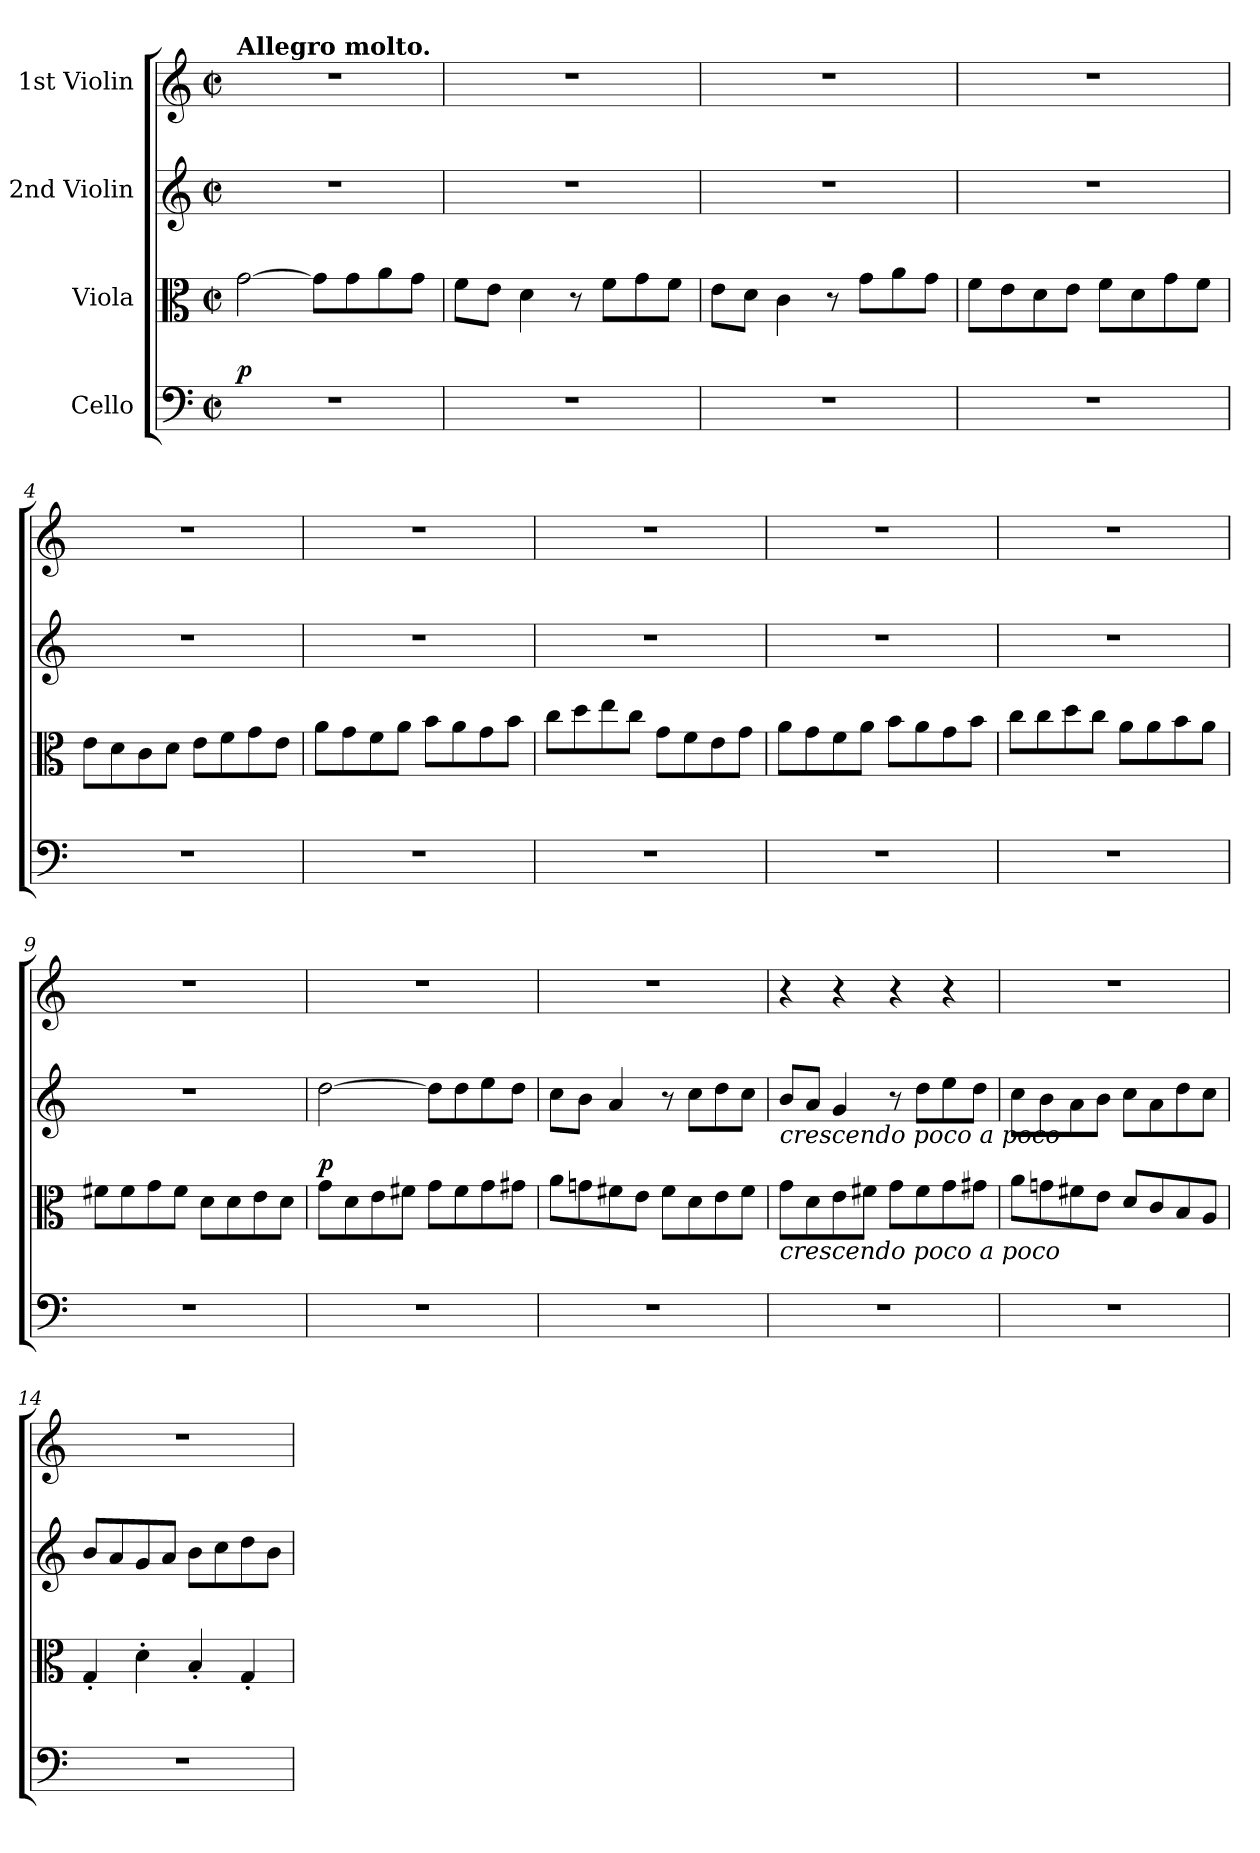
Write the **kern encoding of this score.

**kern	**dynam	**kern	**dynam	**kern	**kern
*part4	*part4	*part3	*part3	*part2	*part1
*staff4	*staff4	*staff3	*staff3	*staff2	*staff1
*I"Cello	*	*I"Viola	*	*I"2nd Violin	*I"1st Violin
*clefF4	*	*clefC3	*	*clefG2	*clefG2
*k[]	*	*k[]	*	*k[]	*k[]
*M2/2	*	*M2/2	*	*M2/2	*M2/2
*met(c|)	*	*met(c|)	*	*met(c|)	*met(c|)
=	=	=	=	=	=
!	!	!	!	!	!LO:TX:a:B:t=Allegro molto.
!	!LO:DY:a	!	!	!	!
1r	p	[2g\	.	1r	1r
.	.	8g\L]	.	.	.
.	.	8g\	.	.	.
.	.	8a\	.	.	.
.	.	8g\J	.	.	.
=1	=1	=1	=1	=1	=1
1r	.	8f\L	.	1r	1r
.	.	8e\J	.	.	.
.	.	4d\	.	.	.
.	.	8r	.	.	.
.	.	8f\L	.	.	.
.	.	8g\	.	.	.
.	.	8f\J	.	.	.
=2	=2	=2	=2	=2	=2
1r	.	8e\L	.	1r	1r
.	.	8d\J	.	.	.
.	.	4c\	.	.	.
.	.	8r	.	.	.
.	.	8g\L	.	.	.
.	.	8a\	.	.	.
.	.	8g\J	.	.	.
=3	=3	=3	=3	=3	=3
1r	.	8f\L	.	1r	1r
.	.	8e\	.	.	.
.	.	8d\	.	.	.
.	.	8e\J	.	.	.
.	.	8f\L	.	.	.
.	.	8d\	.	.	.
.	.	8g\	.	.	.
.	.	8f\J	.	.	.
=4	=4	=4	=4	=4	=4
1r	.	8e\L	.	1r	1r
.	.	8d\	.	.	.
.	.	8c\	.	.	.
.	.	8d\J	.	.	.
.	.	8e\L	.	.	.
.	.	8f\	.	.	.
.	.	8g\	.	.	.
.	.	8e\J	.	.	.
=5	=5	=5	=5	=5	=5
1r	.	8a\L	.	1r	1r
.	.	8g\	.	.	.
.	.	8f\	.	.	.
.	.	8a\J	.	.	.
.	.	8b\L	.	.	.
.	.	8a\	.	.	.
.	.	8g\	.	.	.
.	.	8b\J	.	.	.
=6	=6	=6	=6	=6	=6
1r	.	8cc\L	.	1r	1r
.	.	8dd\	.	.	.
.	.	8ee\	.	.	.
.	.	8cc\J	.	.	.
.	.	8g\L	.	.	.
.	.	8f\	.	.	.
.	.	8e\	.	.	.
.	.	8g\J	.	.	.
=7	=7	=7	=7	=7	=7
1r	.	8a\L	.	1r	1r
.	.	8g\	.	.	.
.	.	8f\	.	.	.
.	.	8a\J	.	.	.
.	.	8b\L	.	.	.
.	.	8a\	.	.	.
.	.	8g\	.	.	.
.	.	8b\J	.	.	.
=8	=8	=8	=8	=8	=8
1r	.	8cc\L	.	1r	1r
.	.	8cc\	.	.	.
.	.	8dd\	.	.	.
.	.	8cc\J	.	.	.
.	.	8a\L	.	.	.
.	.	8a\	.	.	.
.	.	8b\	.	.	.
.	.	8a\J	.	.	.
=9	=9	=9	=9	=9	=9
1r	.	8f#X\L	.	1r	1r
.	.	8f#\	.	.	.
.	.	8g\	.	.	.
.	.	8f#\J	.	.	.
.	.	8d\L	.	.	.
.	.	8d\	.	.	.
.	.	8e\	.	.	.
.	.	8d\J	.	.	.
=10	=10	=10	=10	=10	=10
!	!	!	!LO:DY:a	!	!
1r	.	8g\L	p	[2dd\	1r
.	.	8d\	.	.	.
.	.	8e\	.	.	.
.	.	8f#X\J	.	.	.
.	.	8g\L	.	8dd\L]	.
.	.	8f#\	.	8dd\	.
.	.	8g\	.	8ee\	.
.	.	8g#X\J	.	8dd\J	.
=11	=11	=11	=11	=11	=11
1r	.	8a\L	.	8cc\L	1r
.	.	8gn\	.	8b\J	.
.	.	8f#X\	.	4a/	.
.	.	8e\J	.	.	.
.	.	8f#\L	.	8r	.
.	.	8d\	.	8cc\L	.
.	.	8e\	.	8dd\	.
.	.	8f#\J	.	8cc\J	.
=12	=12	=12	=12	=12	=12
!	!	!	!	!LO:TX:b:i:t=crescendo poco a poco	!
!	!	!LO:TX:b:i:t=crescendo poco a poco	!	!	!
1r	.	8g\L	.	8b/L	4r
.	.	8d\	.	8a/J	.
.	.	8e\	.	4g/	4r
.	.	8f#X\J	.	.	.
.	.	8g\L	.	8r	4r
.	.	8f#\	.	8dd\L	.
.	.	8g\	.	8ee\	4r
.	.	8g#X\J	.	8dd\J	.
=13	=13	=13	=13	=13	=13
1r	.	8a\L	.	8cc\L	1r
.	.	8gn\	.	8b\	.
.	.	8f#X\	.	8a\	.
.	.	8e\J	.	8b\J	.
.	.	8d/L	.	8cc\L	.
.	.	8c/	.	8a\	.
.	.	8B/	.	8dd\	.
.	.	8A/J	.	8cc\J	.
=14	=14	=14	=14	=14	=14
1r	.	4G'/	.	8b/L	1r
.	.	.	.	8a/	.
.	.	4d'\	.	8g/	.
.	.	.	.	8a/J	.
.	.	4B'/	.	8b\L	.
.	.	.	.	8cc\	.
.	.	4G'/	.	8dd\	.
.	.	.	.	8b\J	.
=	=	=	=	=	=
*-	*-	*-	*-	*-	*-
